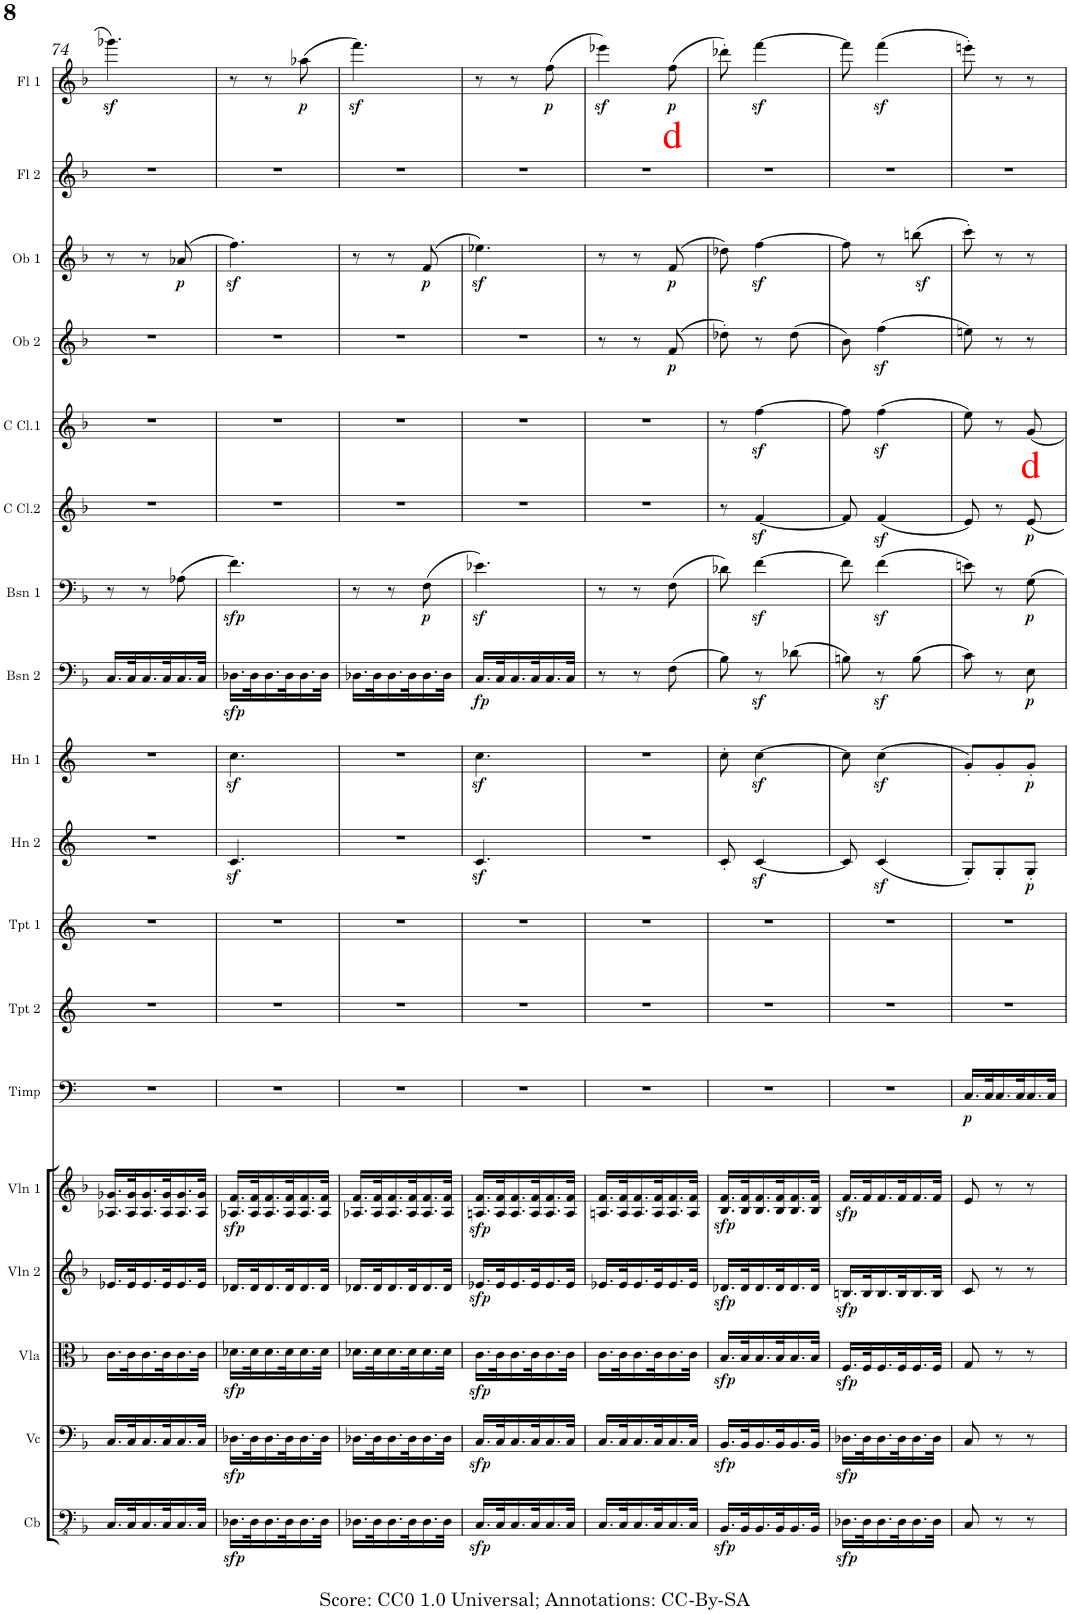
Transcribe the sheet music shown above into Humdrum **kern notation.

**kern	**dynam	**kern	**dynam	**kern	**dynam	**kern	**dynam	**kern	**dynam	**kern	**dynam	**kern	**kern	**kern	**dynam	**kern	**dynam	**kern	**dynam	**kern	**dynam	**kern	**dynam	**kern	**text	**kern	**dynam	**kern	**dynam	**kern	**kern	**text	**dynam
*part18	*part18	*part17	*part17	*part16	*part16	*part15	*part15	*part14	*part14	*part13	*part13	*part12	*part11	*part10	*part10	*part9	*part9	*part8	*part8	*part7	*part7	*part6	*part6	*part5	*part5	*part4	*part4	*part3	*part3	*part2	*part1	*part1	*part1
*staff18	*staff18	*staff17	*staff17	*staff16	*staff16	*staff15	*staff15	*staff14	*staff14	*staff13	*staff13	*staff12	*staff11	*staff10	*staff10	*staff9	*staff9	*staff8	*staff8	*staff7	*staff7	*staff6	*staff6	*staff5	*staff5	*staff4	*staff4	*staff3	*staff3	*staff2	*staff1	*staff1	*staff1
*I"Contrabass	*	*I"Violoncello	*	*I"Viola	*	*I"Violin 2	*	*I"Violin 1	*	*I"Timpani	*	*I"C Trumpet 2	*I"C Trumpet 1	*I"F Horn 2	*	*I"F Horn 1	*	*I"Bassoon 2	*	*I"Bassoon 1	*	*I"C Clarinet 2	*	*I"C Clarinet 1	*	*I"Oboe 2	*	*I"Oboe 1	*	*I"Flute 2	*I"Flute 1	*	*
*I'Cb	*	*I'Vc	*	*I'Vla	*	*I'Vln 2	*	*I'Vln 1	*	*I'Timp	*	*I'Tpt 2	*I'Tpt 1	*I'Hn 2	*	*I'Hn 1	*	*I'Bsn 2	*	*I'Bsn 1	*	*I'C Cl.2	*	*I'C Cl.1	*	*I'Ob 2	*	*I'Ob 1	*	*I'Fl 2	*I'Fl 1	*	*
!!LO:PB:g=z
*clefFv4	*	*clefF4	*	*clefC3	*	*clefG2	*	*clefG2	*	*clefF4	*	*clefG2	*clefG2	*clefG2	*	*clefG2	*	*clefF4	*	*clefF4	*	*clefG2	*	*clefG2	*	*clefG2	*	*clefG2	*	*clefG2	*clefG2	*	*
*	*	*	*	*	*	*	*	*	*	*	*	*	*	*Trd4c7	*	*Trd4c7	*	*	*	*	*	*Trd1c2	*	*Trd1c2	*	*	*	*	*	*	*	*	*
*k[b-]	*	*k[b-]	*	*k[b-]	*	*k[b-]	*	*k[b-]	*	*k[]	*	*k[]	*k[]	*k[]	*	*k[]	*	*k[b-]	*	*k[b-]	*	*k[b-]	*	*k[b-]	*	*k[b-]	*	*k[b-]	*	*k[b-]	*k[b-]	*	*
*F:	*	*F:	*	*F:	*	*F:	*	*F:	*	*	*	*	*	*	*	*	*	*F:	*	*F:	*	*F:	*	*F:	*	*F:	*	*F:	*	*F:	*F:	*	*
*M3/8	*	*M3/8	*	*M3/8	*	*M3/8	*	*M3/8	*	*M3/8	*	*M3/8	*M3/8	*M3/8	*	*M3/8	*	*M3/8	*	*M3/8	*	*M3/8	*	*M3/8	*	*M3/8	*	*M3/8	*	*M3/8	*M3/8	*	*
=74	=74	=74	=74	=74	=74	=74	=74	=74	=74	=74	=74	=74	=74	=74	=74	=74	=74	=74	=74	=74	=74	=74	=74	=74	=74	=74	=74	=74	=74	=74	=74	=74	=74
16.CC/LL	.	16.C/LL	.	16.c\LL	.	16.e-X/LL	.	16.A-X/ 16.g-X/LL	.	4.r	.	4.r	4.r	4.r	.	4.r	.	16.C/LL	.	8r	.	4.r	.	4.r	.	4.r	.	8r	.	4.r	4.ggg-Xz<\	.	.
32CC/K	.	32C/K	.	32c\K	.	32e-/K	.	32A-/ 32g-/K	.	.	.	.	.	.	.	.	.	32C/K	.	.	.	.	.	.	.	.	.	.	.	.	.	.	.
16.CC/	.	16.C/	.	16.c\	.	16.e-/	.	16.A-/ 16.g-/	.	.	.	.	.	.	.	.	.	16.C/	.	8r	.	.	.	.	.	.	.	8r	.	.	.	.	.
32CC/K	.	32C/K	.	32c\K	.	32e-/K	.	32A-/ 32g-/K	.	.	.	.	.	.	.	.	.	32C/K	.	.	.	.	.	.	.	.	.	.	.	.	.	.	.
!	!	!	!	!	!	!	!	!	!	!	!	!	!	!	!	!	!	!	!	!	!	!	!	!	!	!	!	!	!LO:DY:b	!	!	!	!
16.CC/	.	16.C/	.	16.c\	.	16.e-/	.	16.A-/ 16.g-/	.	.	.	.	.	.	.	.	.	16.C/	.	(8A-X\	.	.	.	.	.	.	.	(8a-X/	p	.	.	.	.
32CC/JJk	.	32C/JJk	.	32c\JJk	.	32e-/JJk	.	32A-/ 32g-/JJk	.	.	.	.	.	.	.	.	.	32C/JJk	.	.	.	.	.	.	.	.	.	.	.	.	.	.	.
=75	=75	=75	=75	=75	=75	=75	=75	=75	=75	=75	=75	=75	=75	=75	=75	=75	=75	=75	=75	=75	=75	=75	=75	=75	=75	=75	=75	=75	=75	=75	=75	=75	=75
!	!LO:DY:b	!	!LO:DY:b	!	!LO:DY:b	!	!	!	!LO:DY:b	!	!	!	!	!	!	!	!	!	!LO:DY:b	!	!LO:DY:b	!	!	!	!	!	!	!	!	!	!	!	!
16.DD-X\LL	sfp	16.D-X\LL	sfp	16.d-X\LL	sfp	16.d-X/LL	.	16.A-X/ 16.f/LL	sfp	4.r	.	4.r	4.r	4.cz</	.	4.ccz<\	.	16.D-X\LL	sfp	4.f\)	sfp	4.r	.	4.r	.	4.r	.	4.ffz<\)	.	4.r	8r	.	.
32DD-\K	.	32D-\K	.	32d-\K	.	32d-/K	.	32A-/ 32f/K	.	.	.	.	.	.	.	.	.	32D-\K	.	.	.	.	.	.	.	.	.	.	.	.	.	.	.
16.DD-\	.	16.D-\	.	16.d-\	.	16.d-/	.	16.A-/ 16.f/	.	.	.	.	.	.	.	.	.	16.D-\	.	.	.	.	.	.	.	.	.	.	.	.	8r	.	.
32DD-\K	.	32D-\K	.	32d-\K	.	32d-/K	.	32A-/ 32f/K	.	.	.	.	.	.	.	.	.	32D-\K	.	.	.	.	.	.	.	.	.	.	.	.	.	.	.
!	!	!	!	!	!	!	!	!	!	!	!	!	!	!	!	!	!	!	!	!	!	!	!	!	!	!	!	!	!	!	!	!	!LO:DY:b
16.DD-\	.	16.D-\	.	16.d-\	.	16.d-/	.	16.A-/ 16.f/	.	.	.	.	.	.	.	.	.	16.D-\	.	.	.	.	.	.	.	.	.	.	.	.	(8aa-X\	.	p
32DD-\JJk	.	32D-\JJk	.	32d-\JJk	.	32d-/JJk	.	32A-/ 32f/JJk	.	.	.	.	.	.	.	.	.	32D-\JJk	.	.	.	.	.	.	.	.	.	.	.	.	.	.	.
=76	=76	=76	=76	=76	=76	=76	=76	=76	=76	=76	=76	=76	=76	=76	=76	=76	=76	=76	=76	=76	=76	=76	=76	=76	=76	=76	=76	=76	=76	=76	=76	=76	=76
16.DD-X\LL	.	16.D-X\LL	.	16.d-X\LL	.	16.d-X/LL	.	16.A-X/ 16.f/LL	.	4.r	.	4.r	4.r	4.r	.	4.r	.	16.D-X\LL	.	8r	.	4.r	.	4.r	.	4.r	.	8r	.	4.r	4.fffz<\)	.	.
32DD-\K	.	32D-\K	.	32d-\K	.	32d-/K	.	32A-/ 32f/K	.	.	.	.	.	.	.	.	.	32D-\K	.	.	.	.	.	.	.	.	.	.	.	.	.	.	.
16.DD-\	.	16.D-\	.	16.d-\	.	16.d-/	.	16.A-/ 16.f/	.	.	.	.	.	.	.	.	.	16.D-\	.	8r	.	.	.	.	.	.	.	8r	.	.	.	.	.
32DD-\K	.	32D-\K	.	32d-\K	.	32d-/K	.	32A-/ 32f/K	.	.	.	.	.	.	.	.	.	32D-\K	.	.	.	.	.	.	.	.	.	.	.	.	.	.	.
!	!	!	!	!	!	!	!	!	!	!	!	!	!	!	!	!	!	!	!	!	!LO:DY:b	!	!	!	!	!	!	!	!LO:DY:b	!	!	!	!
16.DD-\	.	16.D-\	.	16.d-\	.	16.d-/	.	16.A-/ 16.f/	.	.	.	.	.	.	.	.	.	16.D-\	.	(8F\	p	.	.	.	.	.	.	(8f/	p	.	.	.	.
32DD-\JJk	.	32D-\JJk	.	32d-\JJk	.	32d-/JJk	.	32A-/ 32f/JJk	.	.	.	.	.	.	.	.	.	32D-\JJk	.	.	.	.	.	.	.	.	.	.	.	.	.	.	.
=77	=77	=77	=77	=77	=77	=77	=77	=77	=77	=77	=77	=77	=77	=77	=77	=77	=77	=77	=77	=77	=77	=77	=77	=77	=77	=77	=77	=77	=77	=77	=77	=77	=77
!	!LO:DY:b	!	!LO:DY:b	!	!LO:DY:b	!	!LO:DY:b	!	!LO:DY:b	!	!	!	!	!	!	!	!	!	!LO:DY:b	!	!	!	!	!	!	!	!	!	!	!	!	!	!
16.CC/LL	sfp	16.C/LL	sfp	16.c\LL	sfp	16.e-X/LL	sfp	16.An/ 16.f/LL	sfp	4.r	.	4.r	4.r	4.cz</	.	4.ccz<\	.	16.C/LL	fp	4.e-Xz<\)	.	4.r	.	4.r	.	4.r	.	4.ee-Xz<\)	.	4.r	8r	.	.
32CC/K	.	32C/K	.	32c\K	.	32e-/K	.	32A/ 32f/K	.	.	.	.	.	.	.	.	.	32C/K	.	.	.	.	.	.	.	.	.	.	.	.	.	.	.
16.CC/	.	16.C/	.	16.c\	.	16.e-/	.	16.A/ 16.f/	.	.	.	.	.	.	.	.	.	16.C/	.	.	.	.	.	.	.	.	.	.	.	.	8r	.	.
32CC/K	.	32C/K	.	32c\K	.	32e-/K	.	32A/ 32f/K	.	.	.	.	.	.	.	.	.	32C/K	.	.	.	.	.	.	.	.	.	.	.	.	.	.	.
!	!	!	!	!	!	!	!	!	!	!	!	!	!	!	!	!	!	!	!	!	!	!	!	!	!	!	!	!	!	!	!	!	!LO:DY:b
16.CC/	.	16.C/	.	16.c\	.	16.e-/	.	16.A/ 16.f/	.	.	.	.	.	.	.	.	.	16.C/	.	.	.	.	.	.	.	.	.	.	.	.	(8ff\	.	p
32CC/JJk	.	32C/JJk	.	32c\JJk	.	32e-/JJk	.	32A/ 32f/JJk	.	.	.	.	.	.	.	.	.	32C/JJk	.	.	.	.	.	.	.	.	.	.	.	.	.	.	.
=78	=78	=78	=78	=78	=78	=78	=78	=78	=78	=78	=78	=78	=78	=78	=78	=78	=78	=78	=78	=78	=78	=78	=78	=78	=78	=78	=78	=78	=78	=78	=78	=78	=78
16.CC/LL	.	16.C/LL	.	16.c\LL	.	16.e-X/LL	.	16.An/ 16.f/LL	.	4.r	.	4.r	4.r	4.r	.	4.r	.	8r	.	8r	.	4.r	.	4.r	.	8r	.	8r	.	4.r	4eee-Xz<\)	.	.
32CC/K	.	32C/K	.	32c\K	.	32e-/K	.	32A/ 32f/K	.	.	.	.	.	.	.	.	.	.	.	.	.	.	.	.	.	.	.	.	.	.	.	.	.
16.CC/	.	16.C/	.	16.c\	.	16.e-/	.	16.A/ 16.f/	.	.	.	.	.	.	.	.	.	8r	.	8r	.	.	.	.	.	8r	.	8r	.	.	.	.	.
32CC/K	.	32C/K	.	32c\K	.	32e-/K	.	32A/ 32f/K	.	.	.	.	.	.	.	.	.	.	.	.	.	.	.	.	.	.	.	.	.	.	.	.	.
!	!	!	!	!	!	!	!	!	!	!	!	!	!	!	!	!	!	!	!	!	!	!	!	!	!	!	!LO:DY:b	!	!LO:DY:b	!	!	!LO:LY:b:color=#FF0000	!LO:DY:b
16.CC/	.	16.C/	.	16.c\	.	16.e-/	.	16.A/ 16.f/	.	.	.	.	.	.	.	.	.	(8F\	.	(8F\	.	.	.	.	.	(8f/	p	(8f/	p	.	(8ff\	d	p
32CC/JJk	.	32C/JJk	.	32c\JJk	.	32e-/JJk	.	32A/ 32f/JJk	.	.	.	.	.	.	.	.	.	.	.	.	.	.	.	.	.	.	.	.	.	.	.	.	.
=79	=79	=79	=79	=79	=79	=79	=79	=79	=79	=79	=79	=79	=79	=79	=79	=79	=79	=79	=79	=79	=79	=79	=79	=79	=79	=79	=79	=79	=79	=79	=79	=79	=79
!	!LO:DY:b	!	!LO:DY:b	!	!LO:DY:b	!	!LO:DY:b	!	!LO:DY:b	!	!	!	!	!	!	!	!	!	!	!	!	!	!	!	!	!	!	!	!	!	!	!	!
16.BBB-/LL	sfp	16.BB-/LL	sfp	16.B-/LL	sfp	16.d-X/LL	sfp	16.B-/ 16.f/LL	sfp	4.r	.	4.r	4.r	8c'/	.	8cc'\	.	8B-\)	.	8d-X\)	.	8r	.	8r	.	8dd-X'\)	.	8dd-X\)	.	4.r	8ddd-X'\)	.	.
32BBB-/K	.	32BB-/K	.	32B-/K	.	32d-/K	.	32B-/ 32f/K	.	.	.	.	.	.	.	.	.	.	.	.	.	.	.	.	.	.	.	.	.	.	.	.	.
!	!	!	!	!	!	!	!	!	!	!	!	!	!	!	!	!	!	!	!LO:DY:b	!	!	!	!	!	!	!	!	!	!	!	!	!	!
16.BBB-/	.	16.BB-/	.	16.B-/	.	16.d-/	.	16.B-/ 16.f/	.	.	.	.	.	[4cz</	.	[4ccz<\	.	8r	sf	[4fz<\	.	[4fz</	.	[4ffz<\	.	8r	.	[4ffz<\	.	.	[4fffz<\	.	.
32BBB-/K	.	32BB-/K	.	32B-/K	.	32d-/K	.	32B-/ 32f/K	.	.	.	.	.	.	.	.	.	.	.	.	.	.	.	.	.	.	.	.	.	.	.	.	.
16.BBB-/	.	16.BB-/	.	16.B-/	.	16.d-/	.	16.B-/ 16.f/	.	.	.	.	.	.	.	.	.	(8d-X\	.	.	.	.	.	.	.	(8dd-\	.	.	.	.	.	.	.
32BBB-/JJk	.	32BB-/JJk	.	32B-/JJk	.	32d-/JJk	.	32B-/ 32f/JJk	.	.	.	.	.	.	.	.	.	.	.	.	.	.	.	.	.	.	.	.	.	.	.	.	.
=80	=80	=80	=80	=80	=80	=80	=80	=80	=80	=80	=80	=80	=80	=80	=80	=80	=80	=80	=80	=80	=80	=80	=80	=80	=80	=80	=80	=80	=80	=80	=80	=80	=80
!	!LO:DY:b	!	!LO:DY:b	!	!LO:DY:b	!	!LO:DY:b	!	!LO:DY:b	!	!	!	!	!	!	!	!	!	!	!	!	!	!	!	!	!	!	!	!	!	!	!	!
16.DD-X\LL	sfp	16.D-X\LL	sfp	16.F/LL	sfp	16.Bn/LL	sfp	16.f/LL	sfp	4.r	.	4.r	4.r	8c/]	.	8cc\]	.	8Bn\)	.	8f\]	.	8f/]	.	8ff\]	.	8b-\)	.	8ff\]	.	4.r	8fff\]	.	.
32DD-\K	.	32D-\K	.	32F/K	.	32B/K	.	32f/K	.	.	.	.	.	.	.	.	.	.	.	.	.	.	.	.	.	.	.	.	.	.	.	.	.
!	!	!	!	!	!	!	!	!	!	!	!	!	!	!	!	!	!	!	!LO:DY:b	!	!	!	!	!	!	!	!	!	!	!	!	!	!
16.DD-\	.	16.D-\	.	16.F/	.	16.B/	.	16.f/	.	.	.	.	.	(4cz</	.	(4ccz<\	.	8r	sf	(4fz<\	.	(4fz</	.	(4ffz<\	.	(4ffz<\	.	8r	.	.	(4fffz<\	.	.
32DD-\K	.	32D-\K	.	32F/K	.	32B/K	.	32f/K	.	.	.	.	.	.	.	.	.	.	.	.	.	.	.	.	.	.	.	.	.	.	.	.	.
16.DD-\	.	16.D-\	.	16.F/	.	16.B/	.	16.f/	.	.	.	.	.	.	.	.	.	(8B\	.	.	.	.	.	.	.	.	.	(8bbnz<\	.	.	.	.	.
32DD-\JJk	.	32D-\JJk	.	32F/JJk	.	32B/JJk	.	32f/JJk	.	.	.	.	.	.	.	.	.	.	.	.	.	.	.	.	.	.	.	.	.	.	.	.	.
=81	=81	=81	=81	=81	=81	=81	=81	=81	=81	=81	=81	=81	=81	=81	=81	=81	=81	=81	=81	=81	=81	=81	=81	=81	=81	=81	=81	=81	=81	=81	=81	=81	=81
!	!	!	!	!	!	!	!	!	!	!	!LO:DY:b	!	!	!	!	!	!	!	!	!	!	!	!	!	!	!	!	!	!	!	!	!	!
8CC/	.	8C/	.	8G/	.	8c/	.	8e/	.	16.C/LL	p	4.r	4.r	8G'/L)	.	8g'/L)	.	8c\)	.	8en\)	.	8e/)	.	8ee\)	.	8een\)	.	8ccc'\)	.	4.r	8eeen'\)	.	.
.	.	.	.	.	.	.	.	.	.	32C/K	.	.	.	.	.	.	.	.	.	.	.	.	.	.	.	.	.	.	.	.	.	.	.
8r	.	8r	.	8r	.	8r	.	8r	.	16.C/	.	.	.	8G'/	.	8g'/	.	8r	.	8r	.	8r	.	8r	.	8r	.	8r	.	.	8r	.	.
.	.	.	.	.	.	.	.	.	.	32C/K	.	.	.	.	.	.	.	.	.	.	.	.	.	.	.	.	.	.	.	.	.	.	.
!	!	!	!	!	!	!	!	!	!	!	!	!	!	!	!LO:DY:b	!	!LO:DY:b	!	!LO:DY:b	!	!LO:DY:b	!	!LO:DY:b	!	!LO:LY:b:color=#FF0000	!	!	!	!	!	!	!	!
8r	.	8r	.	8r	.	8r	.	8r	.	16.C/	.	.	.	8G'/J	p	8g'/J	p	8E\	p	8G\	p	8e/	p	8g/	d	8r	.	8r	.	.	8r	.	.
.	.	.	.	.	.	.	.	.	.	32C/JJk	.	.	.	.	.	.	.	.	.	.	.	.	.	.	.	.	.	.	.	.	.	.	.
=	=	=	=	=	=	=	=	=	=	=	=	=	=	=	=	=	=	=	=	=	=	=	=	=	=	=	=	=	=	=	=	=	=
*-	*-	*-	*-	*-	*-	*-	*-	*-	*-	*-	*-	*-	*-	*-	*-	*-	*-	*-	*-	*-	*-	*-	*-	*-	*-	*-	*-	*-	*-	*-	*-	*-	*-
